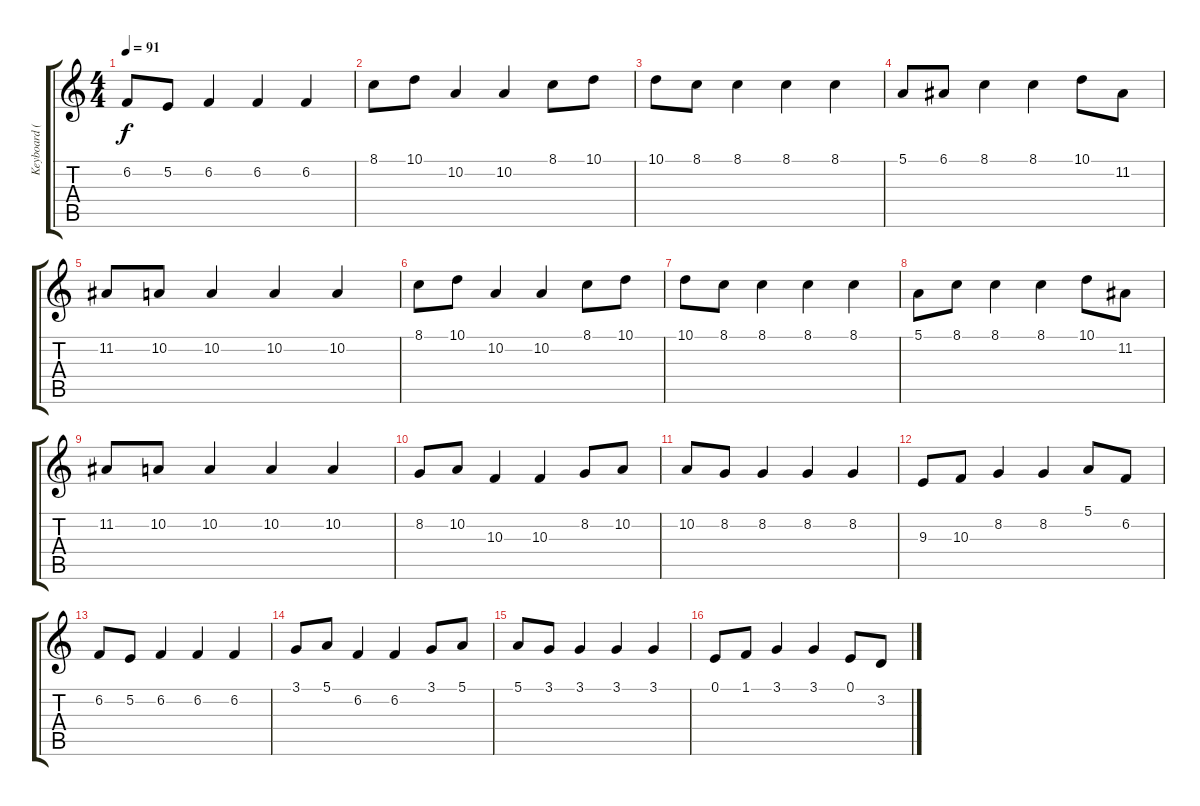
\track ("Keyboard (Erdem Tarabus)" "Keyboard (") {instrument tremolostrings}
\staff {score tabs}
\tuning (E4 B3 G3 D3 A2 E2) {hide}
\ts (4 4)
\tempo 91
\clef g2
\ks c
6.2.8{dy f} 5.2.8 6.2.4 6.2.4 6.2.4 |
8.1.8 10.1.8 10.2.4 10.2.4 8.1.8 10.1.8 |
10.1.8 8.1.8 8.1.4 8.1.4 8.1.4 |
5.1.8 6.1.8 8.1.4 8.1.4 10.1.8 11.2.8 |
11.2.8 10.2.8 10.2.4 10.2.4 10.2.4 |
8.1.8 10.1.8 10.2.4 10.2.4 8.1.8 10.1.8 |
10.1.8 8.1.8 8.1.4 8.1.4 8.1.4 |
5.1.8 8.1.8 8.1.4 8.1.4 10.1.8 11.2.8 |
11.2.8 10.2.8 10.2.4 10.2.4 10.2.4 |
8.2.8 10.2.8 10.3.4 10.3.4 8.2.8 10.2.8 |
10.2.8 8.2.8 8.2.4 8.2.4 8.2.4 |
9.3.8 10.3.8 8.2.4 8.2.4 5.1.8 6.2.8 |
6.2.8 5.2.8 6.2.4 6.2.4 6.2.4 |
3.1.8 5.1.8 6.2.4 6.2.4 3.1.8 5.1.8 |
5.1.8 3.1.8 3.1.4 3.1.4 3.1.4 |
0.1.8 1.1.8 3.1.4 3.1.4 0.1.8 3.2.8
